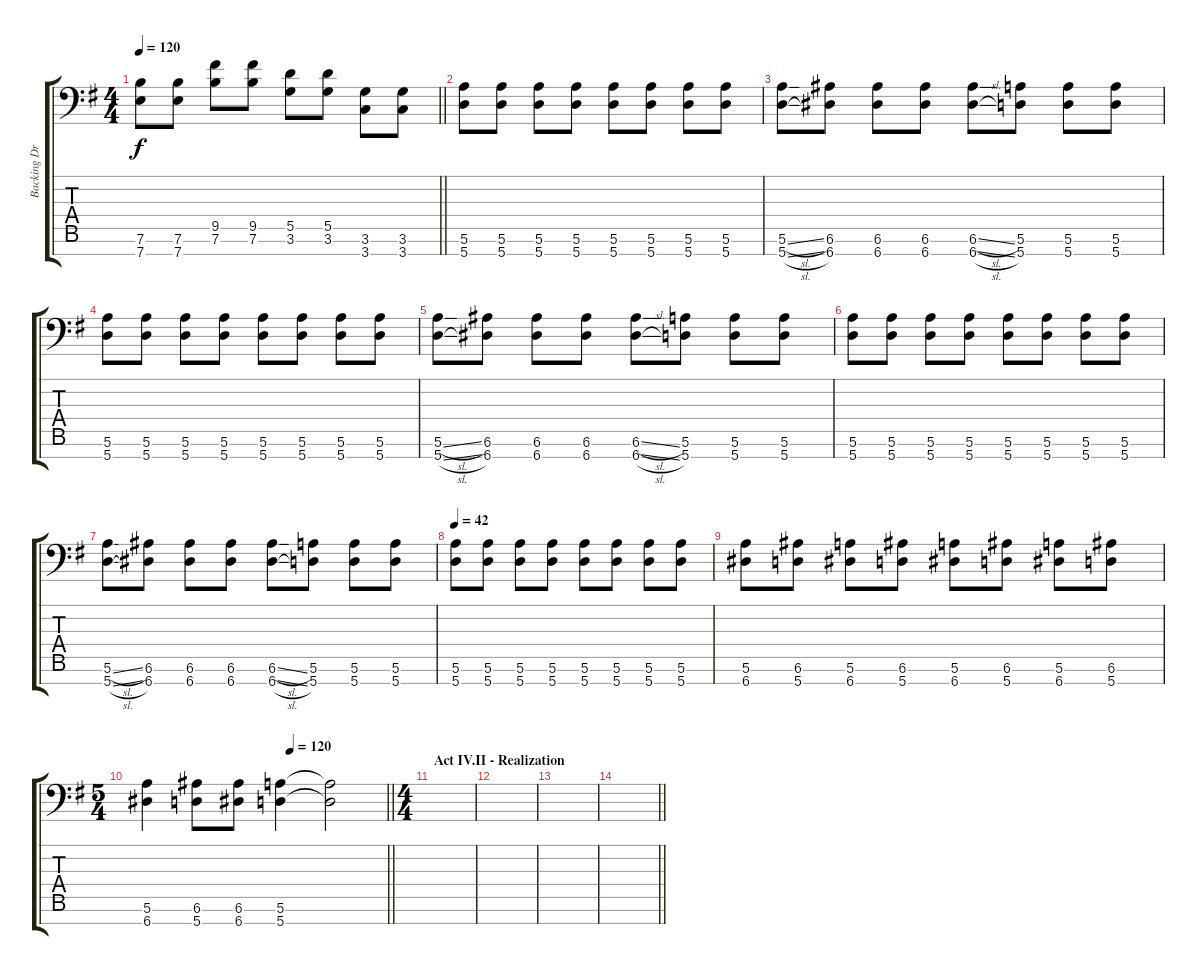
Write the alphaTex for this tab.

\track ("Backing Dropped A" "Backing Dr") {instrument distortionguitar}
\staff {score tabs}
\tuning (E4 B3 G3 D3 A2 E2 A1) {hide}
\ts (4 4)
\tempo 120
\clef f4
\barLineRight lightlight
\ks eminor
(7.6 7.7).8{dy f} (7.6 7.7).8 (9.5 7.6).8 (9.5 7.6).8 (5.5 3.6).8 (5.5 3.6).8 (3.6 3.7).8 (3.6 3.7).8 |
\section ("" "")
(5.6 5.7).8 (5.6 5.7).8 (5.6 5.7).8 (5.6 5.7).8 (5.6 5.7).8 (5.6 5.7).8 (5.6 5.7).8 (5.6 5.7).8 |
(5.6{sl} 5.7{sl}).8 (6.6 6.7).8 (6.6 6.7).8 (6.6 6.7).8 (6.6{sl} 6.7{sl}).8 (5.6 5.7).8 (5.6 5.7).8 (5.6 5.7).8 |
(5.6 5.7).8 (5.6 5.7).8 (5.6 5.7).8 (5.6 5.7).8 (5.6 5.7).8 (5.6 5.7).8 (5.6 5.7).8 (5.6 5.7).8 |
(5.6{sl} 5.7{sl}).8 (6.6 6.7).8 (6.6 6.7).8 (6.6 6.7).8 (6.6{sl} 6.7{sl}).8 (5.6 5.7).8 (5.6 5.7).8 (5.6 5.7).8 |
(5.6 5.7).8 (5.6 5.7).8 (5.6 5.7).8 (5.6 5.7).8 (5.6 5.7).8 (5.6 5.7).8 (5.6 5.7).8 (5.6 5.7).8 |
(5.6{sl} 5.7{sl}).8 (6.6 6.7).8 (6.6 6.7).8 (6.6 6.7).8 (6.6{sl} 6.7{sl}).8 (5.6 5.7).8 (5.6 5.7).8 (5.6 5.7).8 |
\tempo 42
(5.6 5.7).8 (5.6 5.7).8 (5.6 5.7).8 (5.6 5.7).8 (5.6 5.7).8 (5.6 5.7).8 (5.6 5.7).8 (5.6 5.7).8 |
(5.6 6.7).8 (6.6 5.7).8 (5.6 6.7).8 (6.6 5.7).8 (5.6 6.7).8 (6.6 5.7).8 (5.6 6.7).8 (6.6 5.7).8 |
\ts (5 4)
\tempo (120 0.6)
\barLineRight lightlight
(5.6 6.7).4 (6.6 5.7).8 (6.6 6.7).8 (5.6 5.7).4 (5.6{t} 5.7{t}).2 |
\ts (4 4)
\section ("" "Act IV.II - Realization")
|
|
|
\barLineRight lightlight
